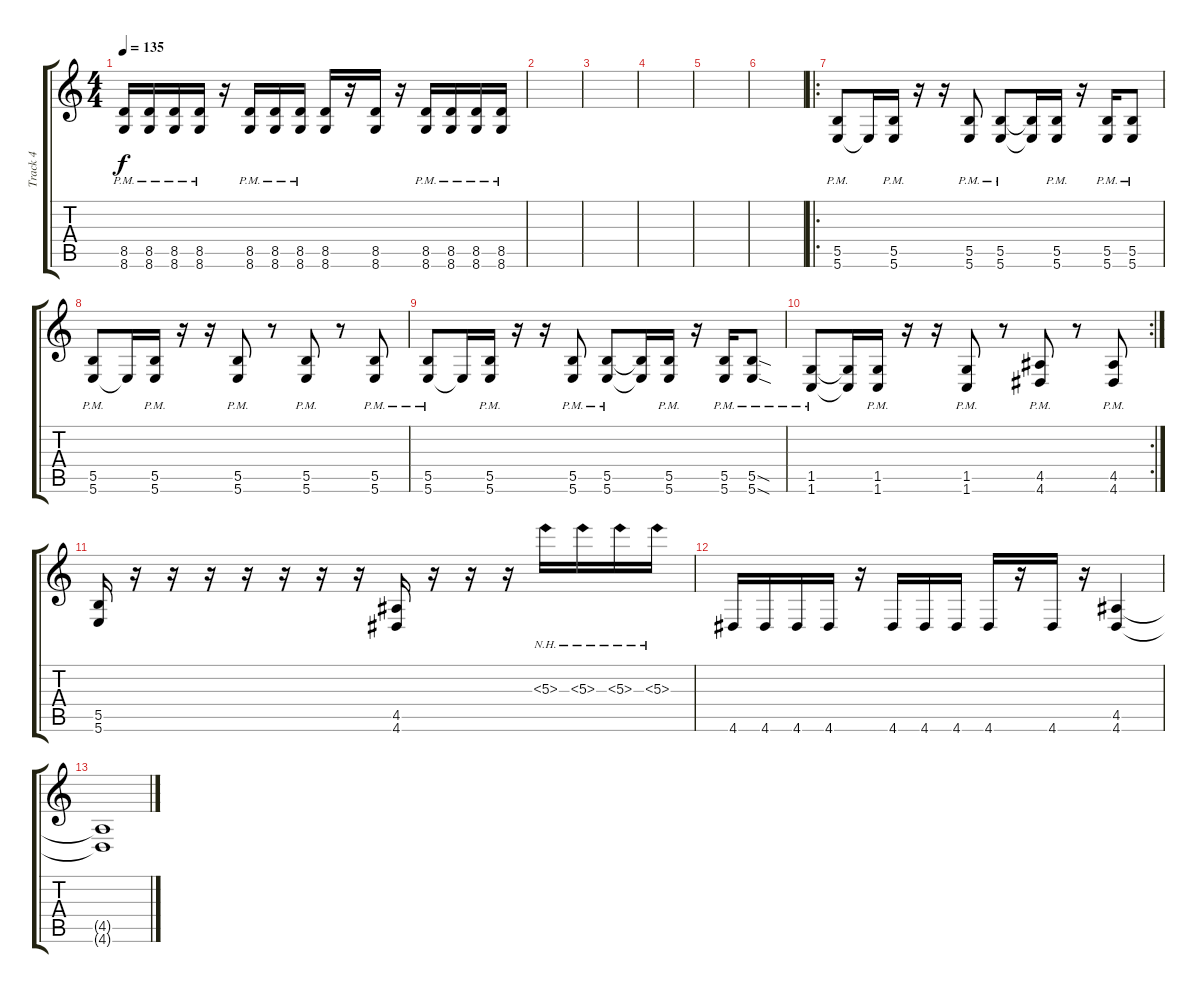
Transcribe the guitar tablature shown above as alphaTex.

\track ("Track 4" "Track 4") {instrument distortionguitar}
\staff {score tabs}
\tuning (Db4 Ab3 E3 B2 Gb2 B1) {hide}
\ts (4 4)
\tempo 135
\clef g2
\ks c
(8.5 8.6{pm}).16{dy f} (8.5 8.6{pm}).16 (8.5 8.6{pm}).16 (8.5 8.6{pm}).16 r.16 (8.5 8.6{pm}).16 (8.5 8.6{pm}).16 (8.5 8.6{pm}).16 (8.5 8.6).16 r.16 (8.5 8.6).16 r.16 (8.5 8.6{pm}).16 (8.5 8.6{pm}).16 (8.5 8.6{pm}).16 (8.5 8.6{pm}).16 |
|
|
|
|
|
\ro
(5.5{pm} 5.6{pm}).8 5.6{t}.16 (5.5{pm} 5.6{pm}).16 r.16 r.16 (5.5{pm} 5.6{pm}).8 (5.5{pm} 5.6{pm}).8 (5.5{t} 5.6{t}).16 (5.5{pm} 5.6{pm}).16 r.16 (5.5{pm} 5.6{pm}).16 (5.5{pm} 5.6{pm}).8 |
(5.5{pm} 5.6{pm}).8 5.6{t}.16 (5.5{pm} 5.6{pm}).16 r.16 r.16 (5.5{pm} 5.6{pm}).8 r.8 (5.5{pm} 5.6{pm}).8 r.8 (5.5{pm} 5.6{pm}).8 |
(5.5{pm} 5.6{pm}).8 5.6{t}.16 (5.5{pm} 5.6{pm}).16 r.16 r.16 (5.5{pm} 5.6{pm}).8 (5.5{pm} 5.6{pm}).8 (5.5{t} 5.6{t}).16 (5.5{pm} 5.6{pm}).16 r.16 (5.5{pm} 5.6{pm}).16 (5.5{sod pm} 5.6{sod pm}).8 |
\rc 2
(1.5{pm} 1.6{pm}).8 (1.5{t} 1.6{t}).16 (1.5{pm} 1.6{pm}).16 r.16 r.16 (1.5{pm} 1.6{pm}).8 r.8 (4.5{pm} 4.6{pm}).8 r.8 (4.5{pm} 4.6{pm}).8 |
(5.5 5.6).16 r.16 r.16 r.16 r.16 r.16 r.16 r.16 (4.5 4.6).16 r.16 r.16 r.16 5.3{nh}.16 5.3{nh}.16 5.3{nh}.16 5.3{nh}.16 |
4.6.16 4.6.16 4.6.16 4.6.16 r.16 4.6.16 4.6.16 4.6.16 4.6.16 r.16 4.6.16 r.16 (4.5 4.6).4 |
(4.5{t} 4.6{t}).1
